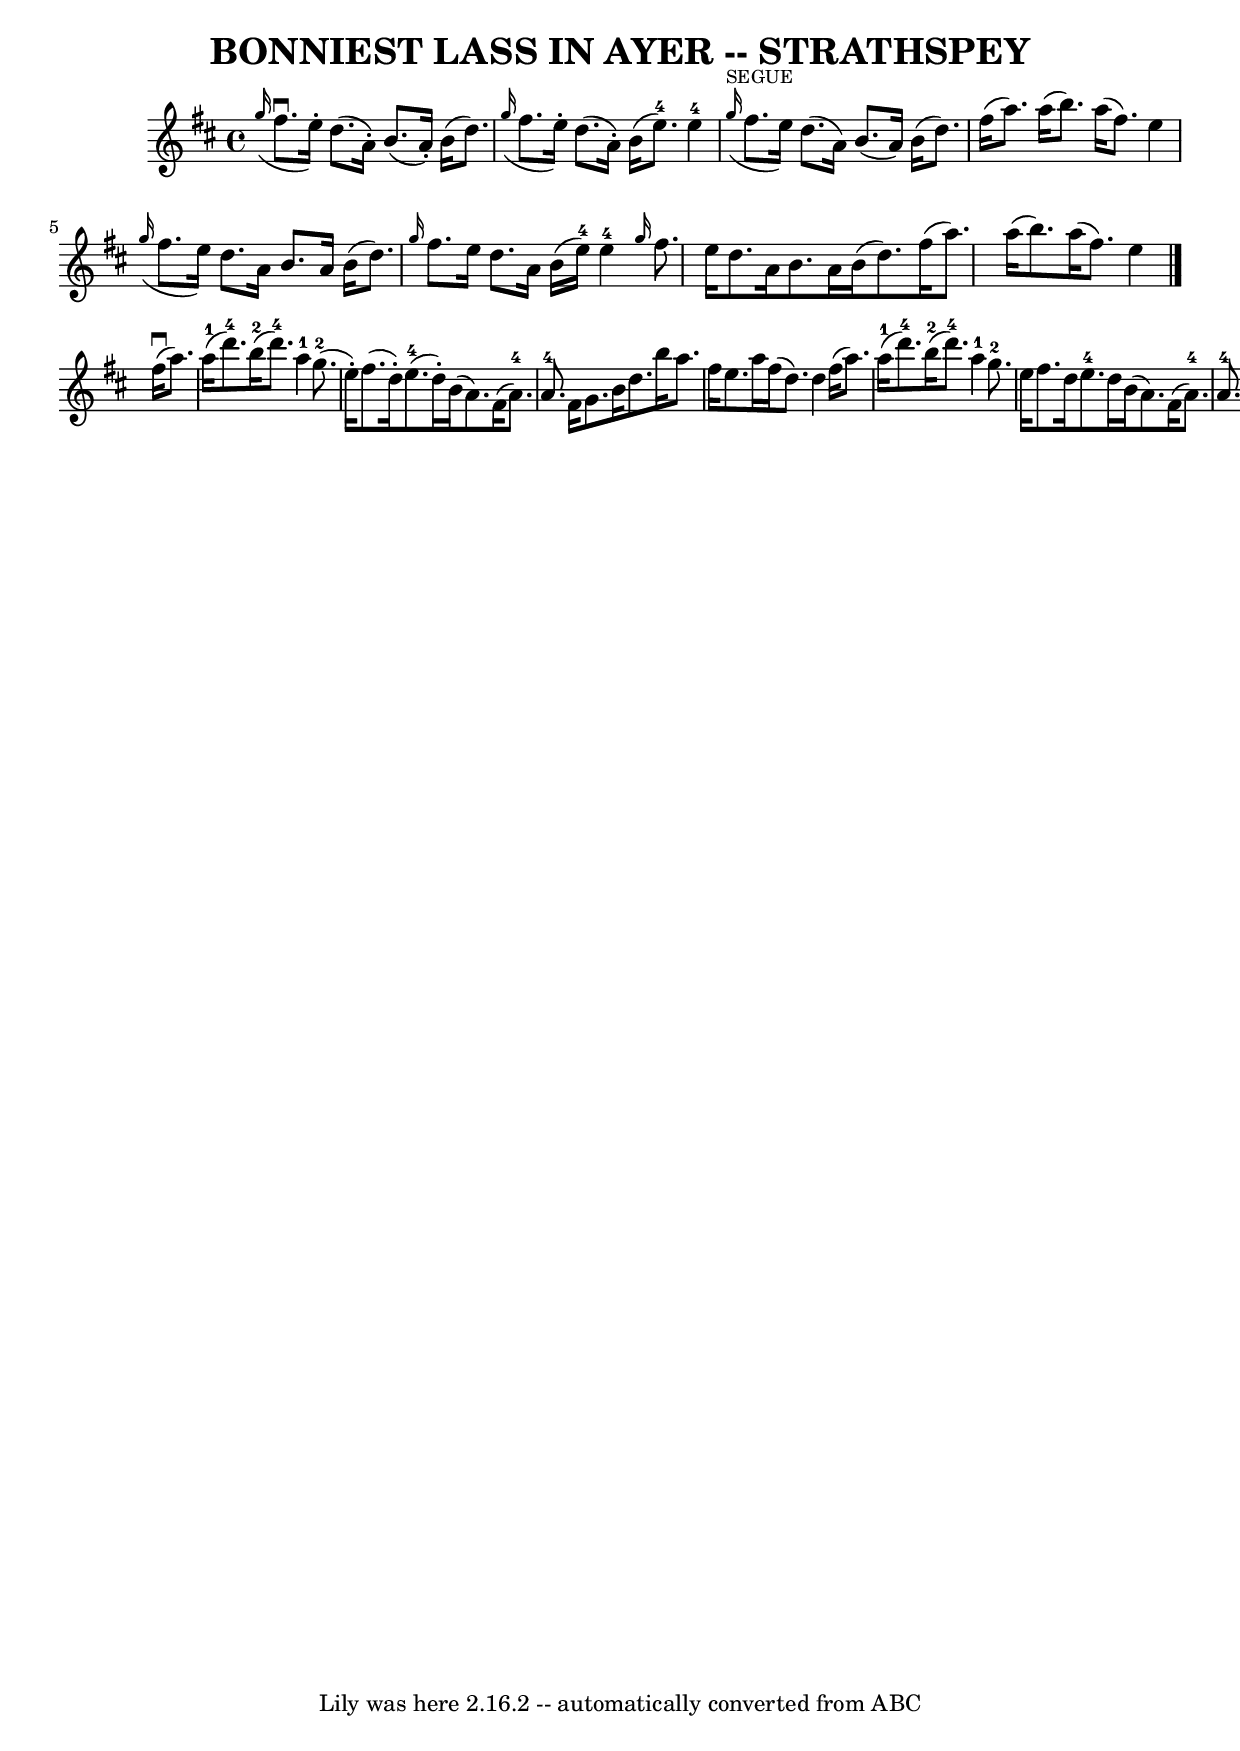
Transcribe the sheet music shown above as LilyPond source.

\version "2.16.2"
\include "Mammoth.ily"
\header {
  %% book = "Ryan's Mammoth Collection of Fiddle Tunes"
  crossRefNumber = "1"
  footnotes = ""
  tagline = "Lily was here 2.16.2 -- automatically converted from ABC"
  title = "BONNIEST LASS IN AYER -- STRATHSPEY"

}
voicedefault =  {


  \override Staff.TimeSignature #'style = #'C
  \time 4/4 % %slurgraces 1
  
  \key d \major
  \grace { g''16 (
	 } fis''8.^\downbow e''16 -.)   
  d''8. (a'16 -.) b'8. (a'16 -.) b'16 (d''8.)   |
  
  \grace { g''16 (
	 } fis''8. e''16 -.) d''8. (a'16 -.) b'16 (
  e''8.-4) e''4-4   |
  |
  \grace { g''16 
	   ^\segue(
	 } fis''8. e''16) d''8. (a'16) b'8. (a'16)   
  b'16 (d''8.)   |
  fis''16 (a''8.) a''16 (b''8.)   
  a''16 (fis''8.) e''4    |
  \grace { g''16 (
	 } fis''8.    
  e''16) d''8. a'16 b'8. a'16 b'16 (d''8.)   |
  
  \grace { g''16  
	 } fis''8. e''16 d''8. a'16 b'16 (e''16-4 
  -) e''4-4   |
  \grace { g''16  
	 } fis''8. e''16 d''8.  
  a'16 b'8. a'16 b'16 (d''8.)   |
  fis''16 (a''8.) 
  a''16 (b''8.) a''16 (fis''8.) e''4    \bar "|." fis''16 
  (^\downbow a''8.) a''16-1(d'''8.-4) b''16-2(
  d'''8.-4) a''4-1   |
  g''8.-2(e''16 -.) fis''8. (
  d''16 -.) e''8.-4(d''16 -.) b'16 (a'8.)   |
  
  fis'16 (a'8.-4) a'8.-4 fis'16 g'8. b'16 d''8. b''16  
  |
  a''8. fis''16 e''8. a''16 fis''16 (d''8.) d''4 
  |
  fis''16 (a''8.) a''16-1(d'''8.-4)     
  b''16-2(d'''8.-4) a''4-1   |
  g''8.-2 e''16    
  fis''8. d''16 e''8.-4 d''16 b'16 (a'8.)   |
  
  fis'16 (a'8.-4) a'8.-4 fis'16 g'8. b'16 d''8. b''16  
  |
  a''8. fis''16 e''8. a''16 fis''16 (d''8.) d''4 
  \bar "|."   

}

\score{
  <<

    \context Staff="default"
    {
      \voicedefault 
      
    }

  >>
  \layout {
    
  }
  \midi {
  }

}
